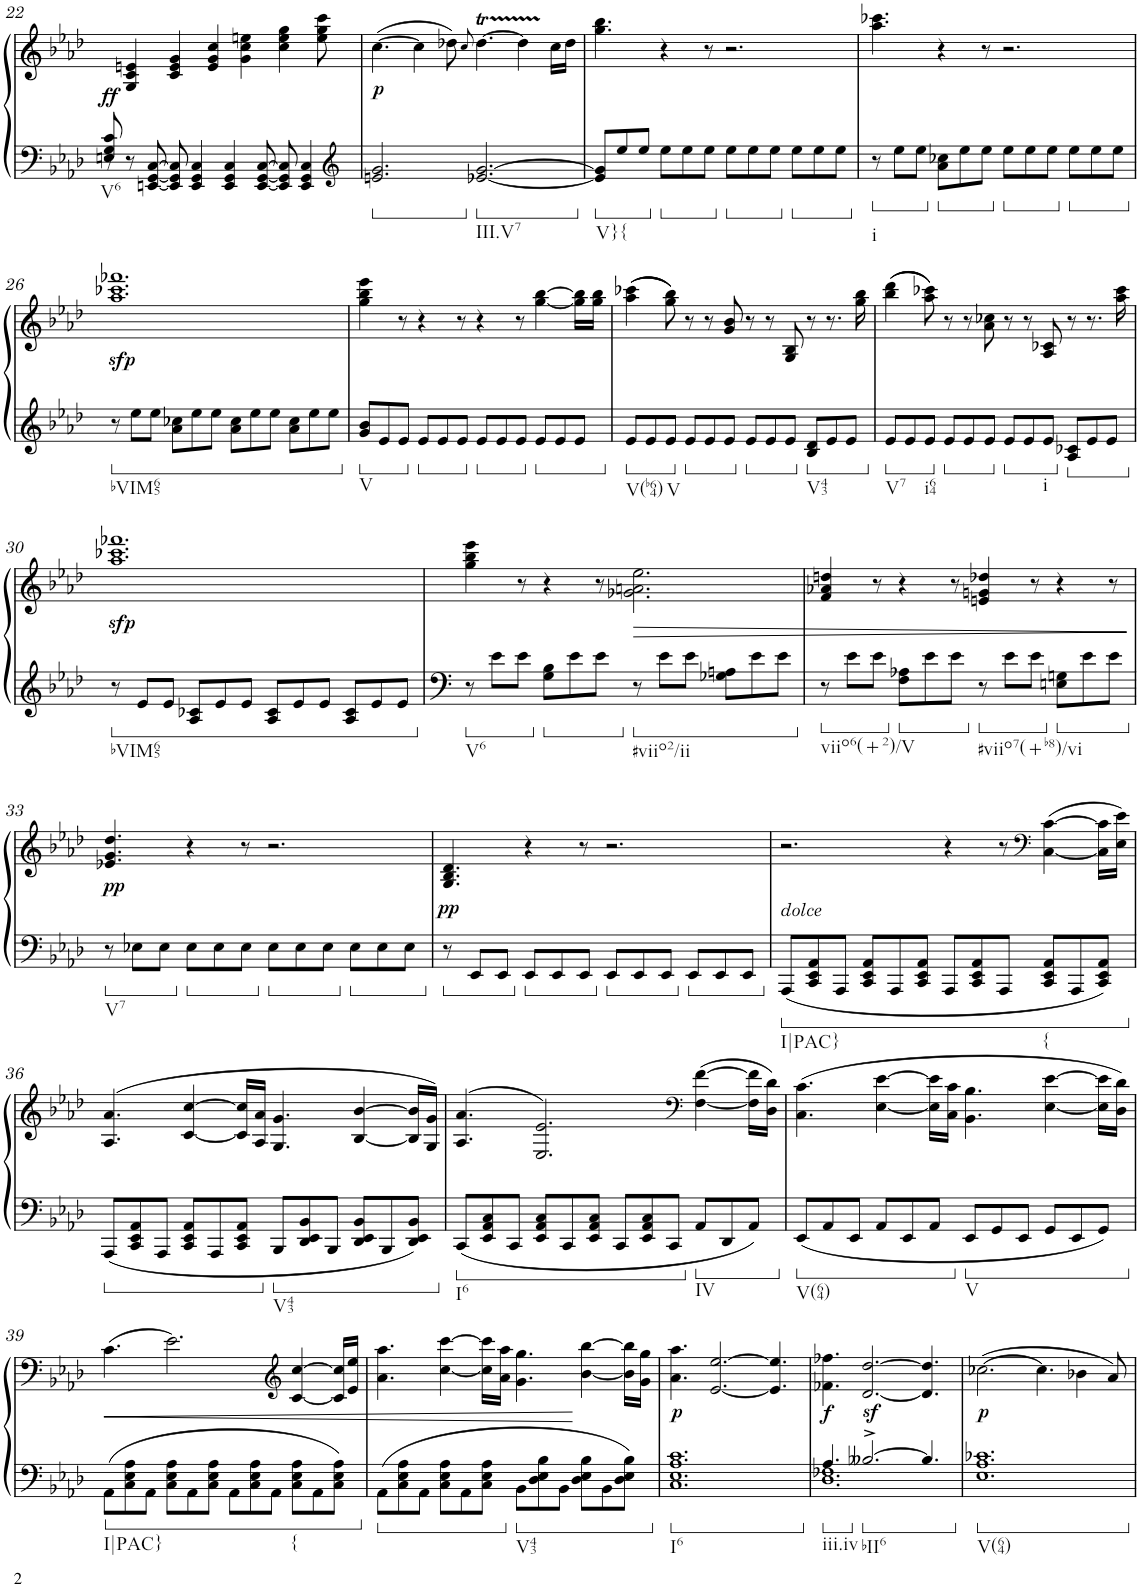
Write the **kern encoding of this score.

**kern	**kern	**dynam
*part1	*part1	*part1
*staff2	*staff1	*staff1/2
*I"Piano	*	*
*I'Pno.	*	*
!!LO:PB:g=z
*clefG2	*clefG2	*
*k[b-e-a-d-]	*k[b-e-a-d-]	*
*M12/8	*M12/8	*
=22	=22	=22
*^	*	*
!LO:TX:b:t=V6	!	!	!
!	!	!	!LO:DY:b
8En/ 8G/ 8c/	8r	8ryy	ff
1.ryy	8r	4G/ 4c/ 4en/	.
.	[8EEn/ [8GG/ [8C/	.	.
.	8EE/] 8GG/] 8C/]	4c/ 4e/ 4g/	.
.	4EE/ 4GG/ 4C/	.	.
.	.	4e/ 4g/ 4cc/	.
.	4EE/ 4GG/ 4C/	.	.
.	.	4g\ 4cc\ 4een\	.
.	[8EE/ [8GG/ [8C/	.	.
.	8EE/] 8GG/] 8C/]	4cc\ 4ee\ 4gg\	.
.	4EE/ 4GG/ 4C/	.	.
.	.	8ee\ 8gg\ 8ccc\	.
*clefG2	*	*	*
.	8ryy	8ryy	.
=23	=23	=23	=23
*	*	*^	*
!	!	!	!	!LO:DY:b
*v	*v	*	*	*
2.en/ 2.g/	([4.cc\	2.ryy	p
.	4cc\]	.	.
.	8dd-X\)	.	.
.	8qcc/	.	.
!LO:TX:b:t=III.V7	!	!	!
[2.e-X/ [2.g/	[4.dd-T\	2.ryy	.
.	4dd-TTT\]	.	.
.	16cc\LL	.	.
.	16dd-\JJ	.	.
*	*v	*v	*
=24	=24	=24
!LO:TX:b:t=V}{	!	!
8e-/] 8g/]L	4.gg\ 4.bb-\	.
8ee-/	.	.
8ee-/J	.	.
8ee-\L	4r	.
8ee-\	.	.
8ee-\J	8r	.
8ee-\L	2.r	.
8ee-\	.	.
8ee-\J	.	.
8ee-\L	.	.
8ee-\	.	.
8ee-\J	.	.
=25	=25	=25
!LO:TX:b:t=i	!	!
8r	4.aa-\ 4.ccc-X\	.
8ee-\L	.	.
8ee-\J	.	.
8a-\ 8cc-X\L	4r	.
8ee-\	.	.
8ee-\J	8r	.
8ee-\L	2.r	.
8ee-\	.	.
8ee-\J	.	.
8ee-\L	.	.
8ee-\	.	.
8ee-\J	.	.
!!LO:LB:g=z
=26	=26	=26
!LO:TX:b:t=bVIM65	!	!
!	!	!LO:DY:b
8r	1.aa- 1.ccc-X 1.fff-X	sfp
8ee-\L	.	.
8ee-\J	.	.
8a-\ 8cc-X\L	.	.
8ee-\	.	.
8ee-\J	.	.
8a-\ 8cc-\L	.	.
8ee-\	.	.
8ee-\J	.	.
8a-\ 8cc-\L	.	.
8ee-\	.	.
8ee-\J	.	.
=27	=27	=27
!LO:TX:b:t=V	!	!
8g/ 8b-/L	4gg\ 4bb-\ 4eee-\	.
8e-/	.	.
8e-/J	8r	.
8e-/L	4r	.
8e-/	.	.
8e-/J	8r	.
8e-/L	4r	.
8e-/	.	.
8e-/J	8r	.
8e-/L	[4gg\ [4bb-\	.
8e-/	.	.
8e-/J	16gg\] 16bb-\]LL	.
.	16gg\ 16bb-\JJ	.
=28	=28	=28
!LO:TX:b:t=V(b64)	!	!
8e-/L	((4aa-\ 4ccc-X\	.
8e-/	.	.
!LO:TX:b:t=V	!	!
8e-/J	8gg\ 8bb-\))	.
8e-/L	8r	.
8e-/	8r	.
8e-/J	8g/ 8b-/	.
8e-/L	8r	.
8e-/	8r	.
8e-/J	8G/ 8B-/	.
!LO:TX:b:t=V43	!	!
8B-/ 8d-/L	8r	.
8e-/	8.r	.
8e-/J	.	.
.	16gg\ 16bb-\	.
=29	=29	=29
!LO:TX:b:t=V7	!	!
8e-/L	((4bb-\ 4ddd-\	.
8e-/	.	.
!LO:TX:b:t=i64	!	!
8e-/J	8aa-\ 8ccc-X\))	.
8e-/L	8r	.
8e-/	8r	.
8e-/J	8a-\ 8cc-X\	.
8e-/L	8r	.
8e-/	8r	.
!LO:TX:b:t=i	!	!
8e-/J	8A-/ 8c-X/	.
8A-/ 8c-X/L	8r	.
8e-/	8.r	.
8e-/J	.	.
.	16aa-\ 16ccc-\	.
!!LO:LB:g=z
=30	=30	=30
!LO:TX:b:t=bVIM65	!	!
!	!	!LO:DY:b
8r	1.aa- 1.ccc-X 1.fff-X	sfp
8e-/L	.	.
8e-/J	.	.
8A-/ 8c-X/L	.	.
8e-/	.	.
8e-/J	.	.
8A-/ 8c-/L	.	.
8e-/	.	.
8e-/J	.	.
8A-/ 8c-/L	.	.
8e-/	.	.
8e-/J	.	.
=31	=31	=31
!LO:TX:b:t=V6	!	!
8r	4gg\ 4bb-\ 4eee-\	.
8e-\L	.	.
8e-\J	8r	.
8G\ 8B-\L	4r	.
8e-\	.	.
8e-\J	8r	.
!LO:TX:b:t=#viio2/ii	!	!
!	!	!LO:HP:b
8r	2.g-X\ 2.an\ 2.ee-\	>
8e-\L	.	.
8e-\J	.	.
8G-X\ 8An\L	.	.
8e-\	.	.
8e-\J	.	.
=32	=32	=32
!LO:TX:b:t=viio6(+2)/V	!	!
8r	4f/ 4a-X/ 4ddn/	.
8e-\L	.	.
8e-\J	8r	.
8F\ 8A-X\L	4r	.
8e-\	.	.
8e-\J	8r	.
!LO:TX:b:t=#viio7(+b8)/vi	!	!
8r	4en/ 4gn/ 4dd-X/	.
8e-\L	.	.
8e-\J	8r	.
8En\ 8Gn\L	4r	.
8e-\	.	.
8e-\J	8r	.
.	.	]
!!LO:LB:g=z
=33	=33	=33
!LO:TX:b:t=V7	!	!
!	!	!LO:DY:b
8r	4.e-X/ 4.g/ 4.dd-/	pp
8E-X\L	.	.
8E-\J	.	.
8E-\L	4r	.
8E-\	.	.
8E-\J	8r	.
8E-\L	2.r	.
8E-\	.	.
8E-\J	.	.
8E-\L	.	.
8E-\	.	.
8E-\J	.	.
=34	=34	=34
!	!	!LO:DY:b
8r	4.G/ 4.B-/ 4.d-/	pp
8EE-/L	.	.
8EE-/J	.	.
8EE-/L	4r	.
8EE-/	.	.
8EE-/J	8r	.
8EE-/L	2.r	.
8EE-/	.	.
8EE-/J	.	.
8EE-/L	.	.
8EE-/	.	.
8EE-/J	.	.
=35	=35	=35
!LO:TX:a:i:t=dolce	!	!
!LO:TX:b:t=I|PAC}	!	!
8AAA-/L	2.r	.
8CC/ 8EE-/ 8AA-/	.	.
8AAA-/J	.	.
8CC/ 8EE-/ 8AA-/L	.	.
8AAA-/	.	.
8CC/ 8EE-/ 8AA-/J	.	.
8AAA-/L	4r	.
8CC/ 8EE-/ 8AA-/	.	.
8AAA-/J	8r	.
*	*clefF4	*
!LO:TX:b:t={	!	!
8CC/ 8EE-/ 8AA-/L	([4C\ [4c\	.
8AAA-/	.	.
8CC/ 8EE-/ 8AA-/J	16C\] 16c\]LL	.
.	16E-\ 16e-\JJ)	.
!!LO:LB:g=z
=36	=36	=36
8AAA-/L	(>4.A-/ 4.a-/	.
8CC/ 8EE-/ 8AA-/	.	.
8AAA-/J	.	.
8CC/ 8EE-/ 8AA-/L	[4c/ [4cc/	.
8AAA-/	.	.
8CC/ 8EE-/ 8AA-/J	16c/] 16cc/]LL	.
.	16A-/ 16a-/JJ	.
!LO:TX:b:t=V43	!	!
8BBB-/L	4.G/ 4.g/	.
8DD-/ 8EE-/ 8BB-/	.	.
8BBB-/J	.	.
8DD-/ 8EE-/ 8BB-/L	[4B-/ [4b-/	.
8BBB-/	.	.
8DD-/ 8EE-/ 8BB-/J	16B-/] 16b-/]LL	.
.	16G/ 16g/JJ)	.
=37	=37	=37
!LO:TX:b:t=I6	!	!
8CC/L	(>4.A-/ 4.a-/	.
8EE-/ 8AA-/ 8C/	.	.
8CC/J	.	.
8EE-/ 8AA-/ 8C/L	2.E-/ 2.e-/)	.
8CC/	.	.
8EE-/ 8AA-/ 8C/J	.	.
8CC/L	.	.
8EE-/ 8AA-/ 8C/	.	.
8CC/J	.	.
*	*clefF4	*
!LO:TX:b:t=IV	!	!
8AA-/L	([4F\ [4f\	.
8DD-/	.	.
8AA-/J	16F\] 16f\]LL	.
.	16D-\ 16d-\JJ)	.
=38	=38	=38
!LO:TX:b:t=V(64)	!	!
8EE-/L	(4.C\ 4.c\	.
8AA-/	.	.
8EE-/J	.	.
8AA-/L	[4E-\ [4e-\	.
8EE-/	.	.
8AA-/J	16E-\] 16e-\]LL	.
.	16C\ 16c\JJ	.
!LO:TX:b:t=V	!	!
8EE-/L	4.BB-\ 4.B-\	.
8GG/	.	.
8EE-/J	.	.
8GG/L	[4E-\ [4e-\	.
8EE-/	.	.
8GG/J	16E-\] 16e-\]LL	.
.	16D-\ 16d-\JJ)	.
!!LO:LB:g=z
=39	=39	=39
!LO:TX:b:t=I|PAC}	!	!
!	!	!LO:HP:b
8AA-\L	(4.c\	<
8C\ 8E-\ 8A-\	.	.
8AA-\J	.	.
8C\ 8E-\ 8A-\L	2.e-\)	.
8AA-\	.	.
8C\ 8E-\ 8A-\J	.	.
8AA-\L	.	.
8C\ 8E-\ 8A-\	.	.
8AA-\J	.	.
*	*clefG2	*
!LO:TX:b:t={	!	!
8C\ 8E-\ 8A-\L	[4c/ [4cc/	.
8AA-\	.	.
8C\ 8E-\ 8A-\J	16c/] 16cc/]LL	.
.	16e-/ 16ee-/JJ	.
=40	=40	=40
8AA-\L	4.a-\ 4.aa-\	.
8C\ 8E-\ 8A-\	.	.
8AA-\J	.	.
8C\ 8E-\ 8A-\L	[4cc\ [4ccc\	.
8AA-\	.	.
8C\ 8E-\ 8A-\J	16cc\] 16ccc\]LL	.
.	16a-\ 16aa-\JJ	.
!LO:TX:b:t=V43	!	!
8BB-\L	4.g\ 4.gg\	.
8D-\ 8E-\ 8B-\	.	.
8BB-\J	.	.
8D-\ 8E-\ 8B-\L	[4b-\ [4bb-\	[
8BB-\	.	.
8D-\ 8E-\ 8B-\J	16b-\] 16bb-\]LL	.
.	16g\ 16gg\JJ	.
=41	=41	=41
!LO:TX:b:t=I6	!	!
!	!	!LO:DY:b
1.C 1.E- 1.A- 1.c	4.a-\ 4.aa-\	p
.	[2.e-/ [2.ee-/	.
.	4.e-/] 4.ee-/]	.
=42	=42	=42
*^	*	*
!LO:TX:b:t=iii.iv	!	!	!
!	!	!	!LO:DY:b
4.A-/	1.D- 1.F-X	4.f-X\ 4.ff-X\	f
!LO:TX:b:t=bII6	!	!	!
[2.B--X^/	.	[2.d-/z< [2.dd-/z<	.
4.B--/]	.	4.d-/] 4.dd-/]	.
*v	*v	*	*
=43	=43	=43
!LO:TX:b:t=V(64)	!	!
!	!	!LO:DY:b
1.E- 1.A- 1.c-X	([2.cc-X\	p
.	4.cc-\]	.
.	4b-X\	.
.	8a-/)	.
=	=	=
*-	*-	*-
